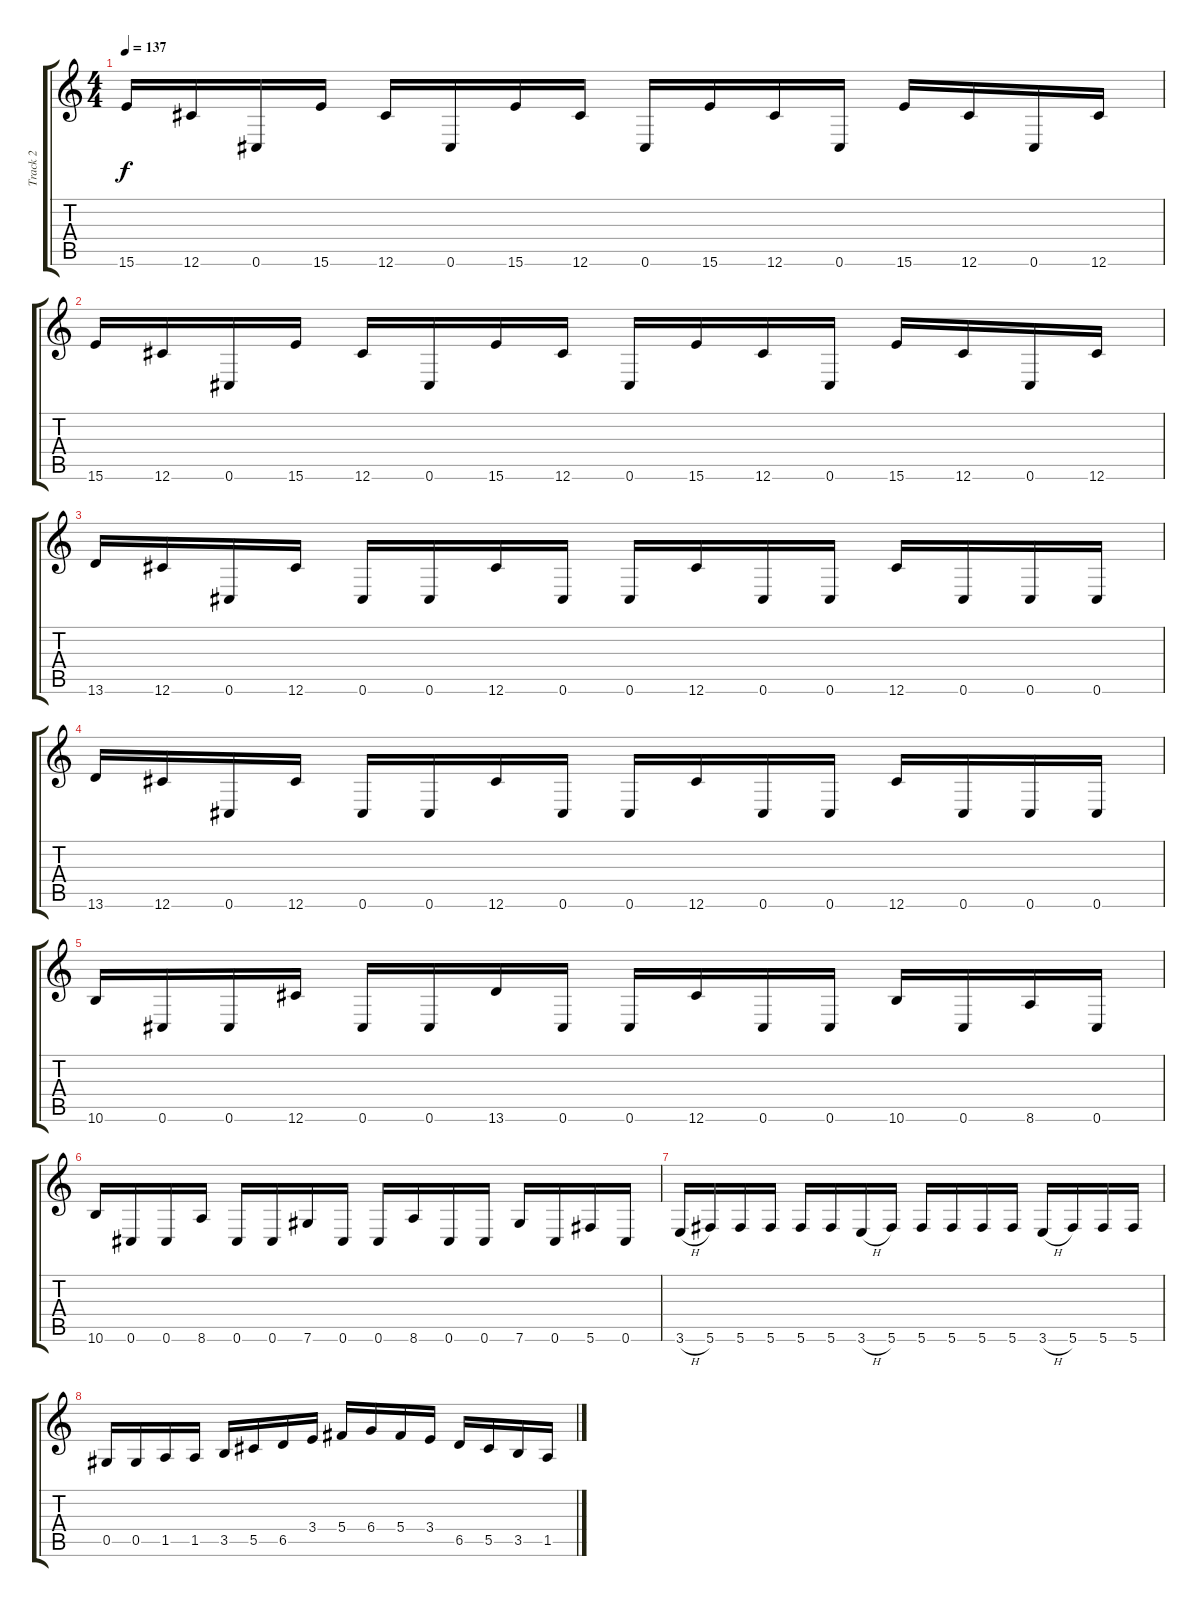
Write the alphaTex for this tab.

\track ("Track 2" "Track 2") {instrument distortionguitar}
\staff {score tabs}
\tuning (Eb4 Bb3 Gb3 Db3 Ab2 Db2) {hide}
\ts (4 4)
\tempo 137
\clef g2
\ks c
15.6.16{dy f} 12.6.16 0.6.16 15.6.16 12.6.16 0.6.16 15.6.16 12.6.16 0.6.16 15.6.16 12.6.16 0.6.16 15.6.16 12.6.16 0.6.16 12.6.16 |
15.6.16 12.6.16 0.6.16 15.6.16 12.6.16 0.6.16 15.6.16 12.6.16 0.6.16 15.6.16 12.6.16 0.6.16 15.6.16 12.6.16 0.6.16 12.6.16 |
13.6.16 12.6.16 0.6.16 12.6.16 0.6.16 0.6.16 12.6.16 0.6.16 0.6.16 12.6.16 0.6.16 0.6.16 12.6.16 0.6.16 0.6.16 0.6.16 |
13.6.16 12.6.16 0.6.16 12.6.16 0.6.16 0.6.16 12.6.16 0.6.16 0.6.16 12.6.16 0.6.16 0.6.16 12.6.16 0.6.16 0.6.16 0.6.16 |
10.6.16 0.6.16 0.6.16 12.6.16 0.6.16 0.6.16 13.6.16 0.6.16 0.6.16 12.6.16 0.6.16 0.6.16 10.6.16 0.6.16 8.6.16 0.6.16 |
10.6.16 0.6.16 0.6.16 8.6.16 0.6.16 0.6.16 7.6.16 0.6.16 0.6.16 8.6.16 0.6.16 0.6.16 7.6.16 0.6.16 5.6.16 0.6.16 |
3.6{h}.16 5.6.16 5.6.16 5.6.16 5.6.16 5.6.16 3.6{h}.16 5.6.16 5.6.16 5.6.16 5.6.16 5.6.16 3.6{h}.16 5.6.16 5.6.16 5.6.16 |
0.5.16 0.5.16 1.5.16 1.5.16 3.5.16 5.5.16 6.5.16 3.4.16 5.4.16 6.4.16 5.4.16 3.4.16 6.5.16 5.5.16 3.5.16 1.5.16
